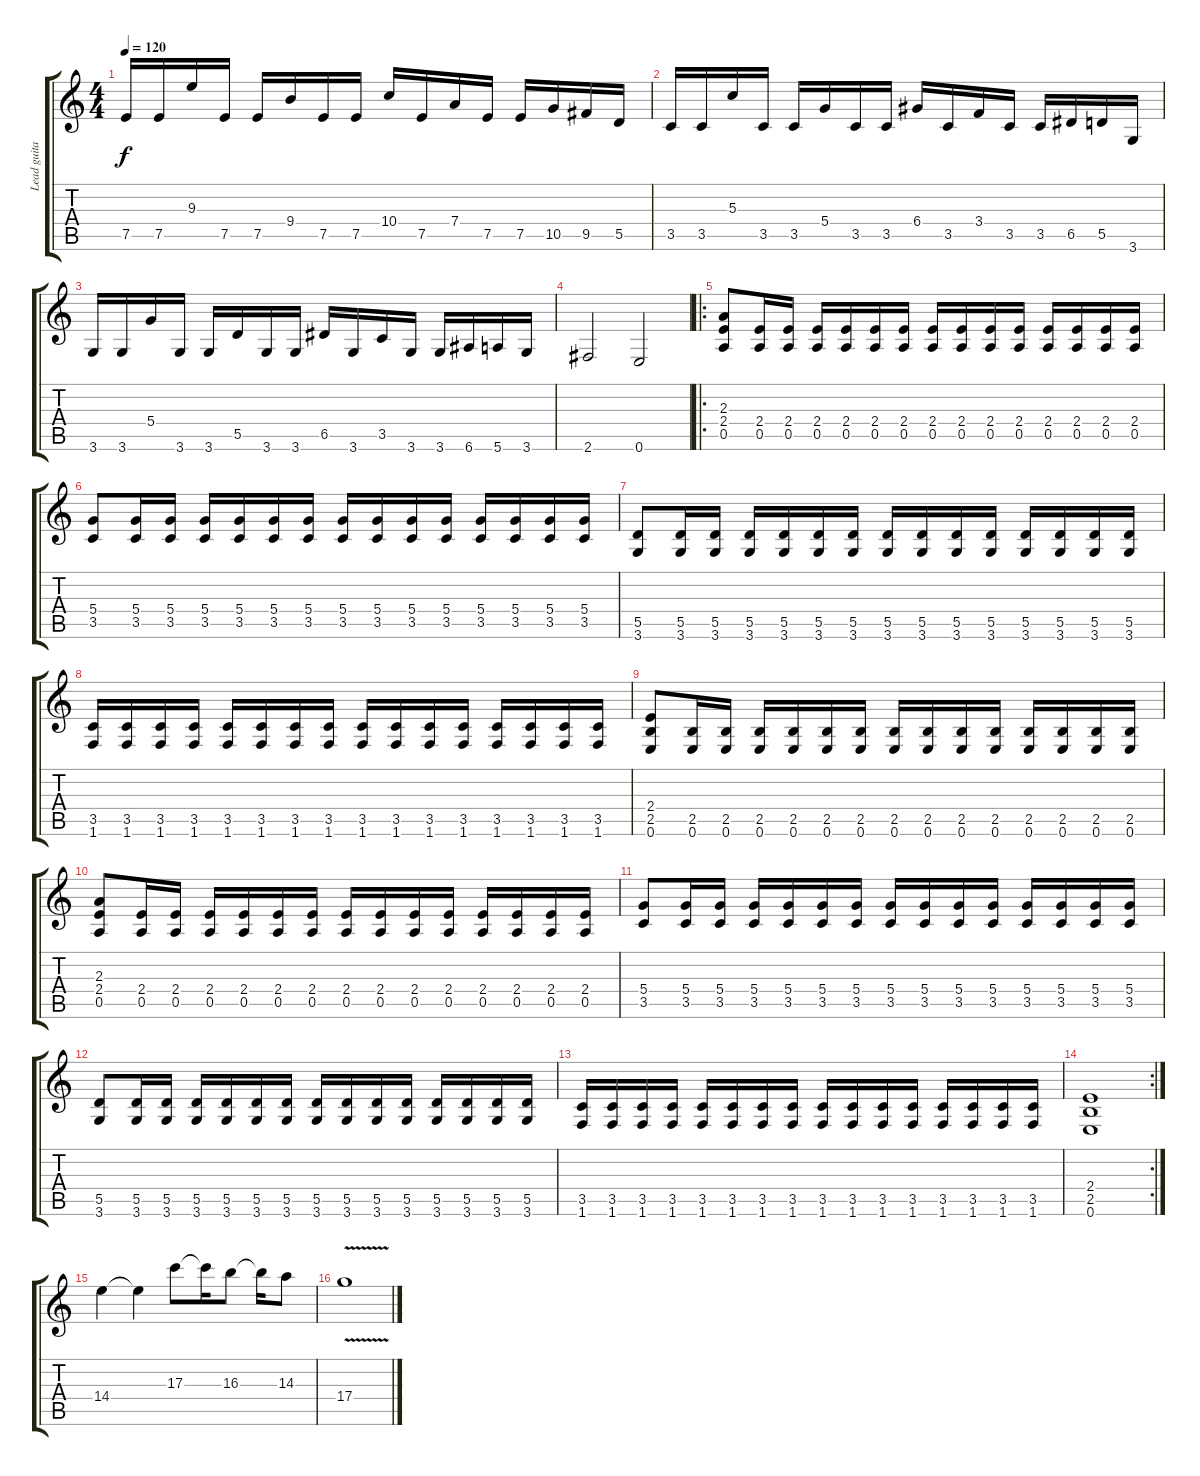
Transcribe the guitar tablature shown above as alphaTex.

\track ("Lead guitar " "Lead guita") {instrument overdrivenguitar}
\staff {score tabs}
\tuning (E4 B3 G3 D3 A2 E2) {hide}
\ts (4 4)
\tempo 120
\clef g2
\ks c
7.5.16{dy f} 7.5.16 9.3.16 7.5.16 7.5.16 9.4.16 7.5.16 7.5.16 10.4.16 7.5.16 7.4.16 7.5.16 7.5.16 10.5.16 9.5.16 5.5.16 |
3.5.16 3.5.16 5.3.16 3.5.16 3.5.16 5.4.16 3.5.16 3.5.16 6.4.16 3.5.16 3.4.16 3.5.16 3.5.16 6.5.16 5.5.16 3.6.16 |
3.6.16 3.6.16 5.4.16 3.6.16 3.6.16 5.5.16 3.6.16 3.6.16 6.5.16 3.6.16 3.5.16 3.6.16 3.6.16 6.6.16 5.6.16 3.6.16 |
2.6.2 0.6.2 |
\ro
(2.3 2.4 0.5).8 (2.4 0.5).16 (2.4 0.5).16 (2.4 0.5).16 (2.4 0.5).16 (2.4 0.5).16 (2.4 0.5).16 (2.4 0.5).16 (2.4 0.5).16 (2.4 0.5).16 (2.4 0.5).16 (2.4 0.5).16 (2.4 0.5).16 (2.4 0.5).16 (2.4 0.5).16 |
(5.4 3.5).8 (5.4 3.5).16 (5.4 3.5).16 (5.4 3.5).16 (5.4 3.5).16 (5.4 3.5).16 (5.4 3.5).16 (5.4 3.5).16 (5.4 3.5).16 (5.4 3.5).16 (5.4 3.5).16 (5.4 3.5).16 (5.4 3.5).16 (5.4 3.5).16 (5.4 3.5).16 |
(5.5 3.6).8 (5.5 3.6).16 (5.5 3.6).16 (5.5 3.6).16 (5.5 3.6).16 (5.5 3.6).16 (5.5 3.6).16 (5.5 3.6).16 (5.5 3.6).16 (5.5 3.6).16 (5.5 3.6).16 (5.5 3.6).16 (5.5 3.6).16 (5.5 3.6).16 (5.5 3.6).16 |
(3.5 1.6).16 (3.5 1.6).16 (3.5 1.6).16 (3.5 1.6).16 (3.5 1.6).16 (3.5 1.6).16 (3.5 1.6).16 (3.5 1.6).16 (3.5 1.6).16 (3.5 1.6).16 (3.5 1.6).16 (3.5 1.6).16 (3.5 1.6).16 (3.5 1.6).16 (3.5 1.6).16 (3.5 1.6).16 |
(2.4 2.5 0.6).8 (2.5 0.6).16 (2.5 0.6).16 (2.5 0.6).16 (2.5 0.6).16 (2.5 0.6).16 (2.5 0.6).16 (2.5 0.6).16 (2.5 0.6).16 (2.5 0.6).16 (2.5 0.6).16 (2.5 0.6).16 (2.5 0.6).16 (2.5 0.6).16 (2.5 0.6).16 |
(2.3 2.4 0.5).8 (2.4 0.5).16 (2.4 0.5).16 (2.4 0.5).16 (2.4 0.5).16 (2.4 0.5).16 (2.4 0.5).16 (2.4 0.5).16 (2.4 0.5).16 (2.4 0.5).16 (2.4 0.5).16 (2.4 0.5).16 (2.4 0.5).16 (2.4 0.5).16 (2.4 0.5).16 |
(5.4 3.5).8 (5.4 3.5).16 (5.4 3.5).16 (5.4 3.5).16 (5.4 3.5).16 (5.4 3.5).16 (5.4 3.5).16 (5.4 3.5).16 (5.4 3.5).16 (5.4 3.5).16 (5.4 3.5).16 (5.4 3.5).16 (5.4 3.5).16 (5.4 3.5).16 (5.4 3.5).16 |
(5.5 3.6).8 (5.5 3.6).16 (5.5 3.6).16 (5.5 3.6).16 (5.5 3.6).16 (5.5 3.6).16 (5.5 3.6).16 (5.5 3.6).16 (5.5 3.6).16 (5.5 3.6).16 (5.5 3.6).16 (5.5 3.6).16 (5.5 3.6).16 (5.5 3.6).16 (5.5 3.6).16 |
(3.5 1.6).16 (3.5 1.6).16 (3.5 1.6).16 (3.5 1.6).16 (3.5 1.6).16 (3.5 1.6).16 (3.5 1.6).16 (3.5 1.6).16 (3.5 1.6).16 (3.5 1.6).16 (3.5 1.6).16 (3.5 1.6).16 (3.5 1.6).16 (3.5 1.6).16 (3.5 1.6).16 (3.5 1.6).16 |
\rc 2
(2.4 2.5 0.6).1 |
14.4.4 14.4{t}.4 17.3.8 17.3{t}.16 16.3.8 16.3{t}.16 14.3.8 |
17.4{v}.1
